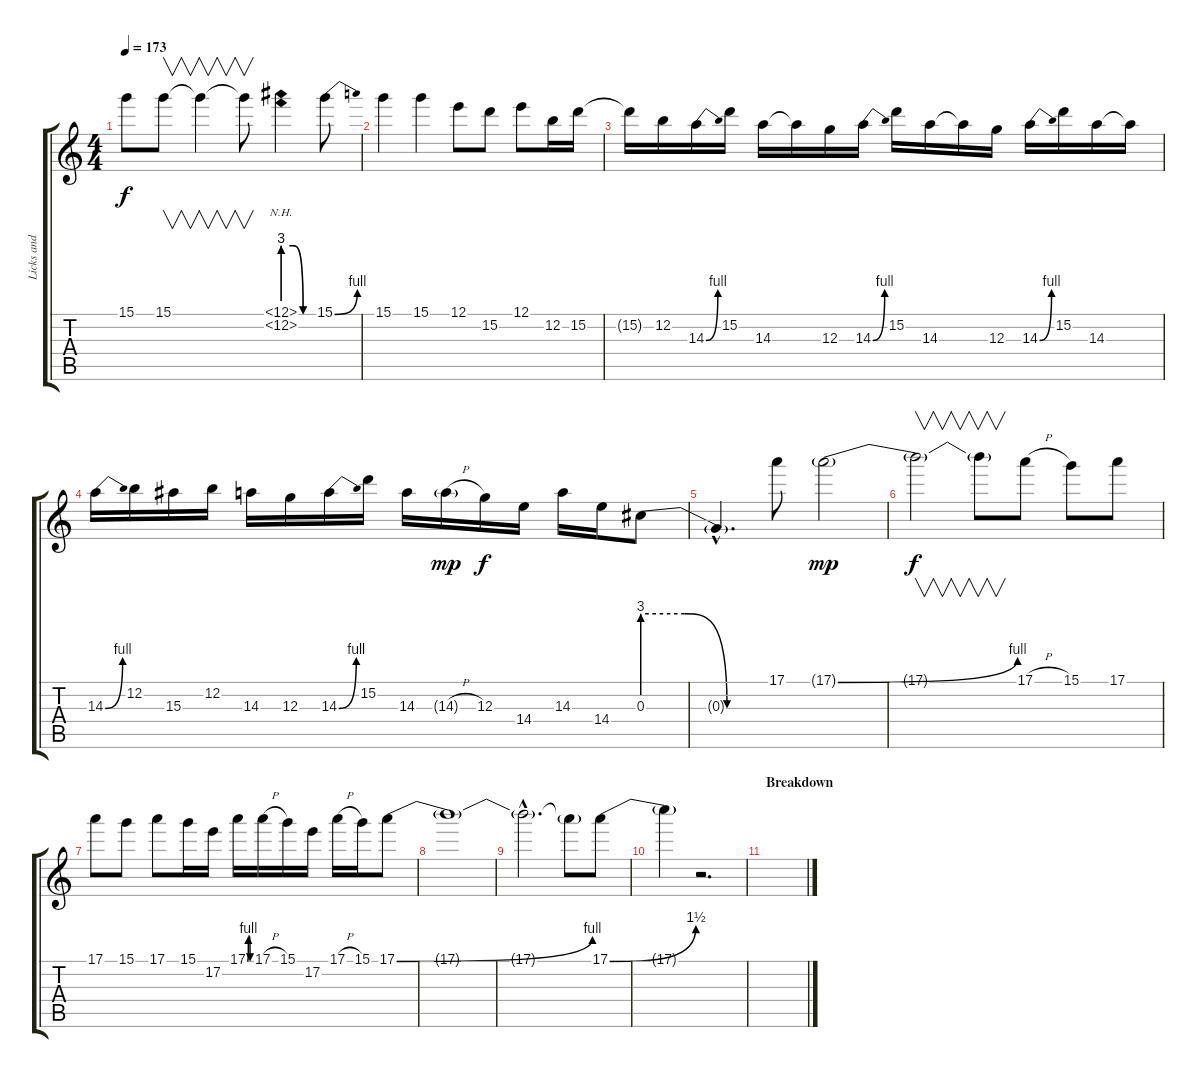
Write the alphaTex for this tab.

\track ("Licks and Slash's Solo" "Licks and ") {instrument overdrivenguitar}
\staff {score tabs}
\tuning (E4 B3 G3 D3 A2 E2) {hide}
\ts (4 4)
\tempo 173
\clef g2
\ks c
15.1{t}.8{dy f} 15.1.8{v} 15.1{t}.4{v} 15.1{t}.8{v} (12.1{be (custom 0 12 20 12 40 0 60 0) nh} 12.2{be (custom 0 12 20 12 40 0 60 0) nh}).4 15.1{be (bend 0 0 60 4)}.8 |
15.1.4 15.1.4 12.1.8 15.2.8 12.1.8 12.2.16 15.2.16 |
15.2{t}.16 12.2.16 14.3{be (bend 0 0 60 4)}.16 15.2.16 14.3.16 14.3{t}.16 12.3.16 14.3{be (bend 0 0 60 4)}.16 15.2.16 14.3.16 14.3{t}.16 12.3.16 14.3{be (bend 0 0 60 4)}.16 15.2.16 14.3.16 14.3{t}.16 |
14.3{be (bend 0 0 60 4)}.16 12.2.16 15.3.16 12.2.16 14.3.16 12.3.16 14.3{be (bend 0 0 60 4)}.16 15.2.16 14.3.16 14.3{h g}.16{dy mp} 12.3.16{dy f} 14.4.16 14.3.16 14.4.16 0.3{be (custom 0 12 20 12 40 0 60 0)}.8 |
0.3{hac t}.4{d} 17.1.8 17.1{be (bend 0 0 60 4) g}.2{dy mp} |
17.1{t}.2{v dy f} 17.1{t}.8{v} 17.1{h}.8 15.1.8 17.1.8 |
17.1.8 15.1.8 17.1.8 15.1.16 17.2.16 17.1{be (custom 0 0 15 4 30 4 45 0 60 0)}.16 17.1{h}.16 15.1.16 17.2.16 17.1{h}.16 15.1.16 17.1{be (bend 0 0 60 4)}.8 |
17.1{t}.1 |
17.1{hac t}.2{d} 17.1{t}.8 17.1{be (bend 0 0 60 6)}.8 |
17.1{t}.4 r.2{d} |
\section ("" "Breakdown")
